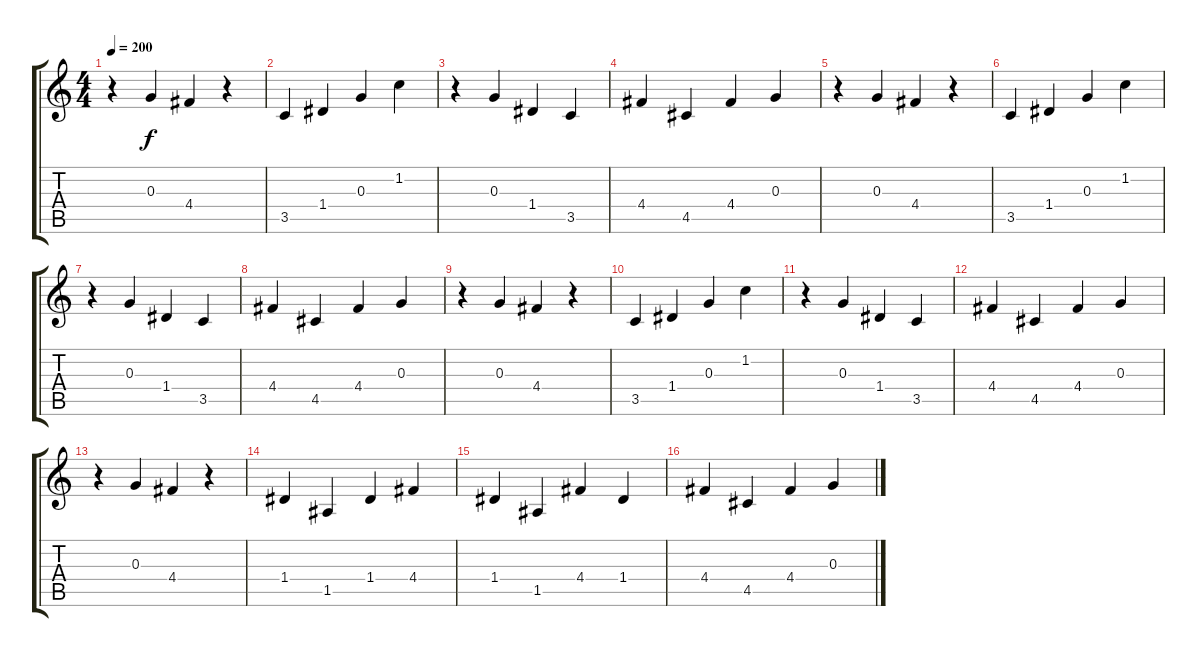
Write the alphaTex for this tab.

\track "" {instrument electricguitarclean}
\staff {score tabs}
\tuning (E4 B3 G3 D3 A2 E2) {hide}
\ts (4 4)
\tempo 200
\clef g2
\ks c
r.4{dy f} 0.3.4 4.4.4 r.4 |
3.5.4 1.4.4 0.3.4 1.2.4 |
r.4 0.3.4 1.4.4 3.5.4 |
4.4.4 4.5.4 4.4.4 0.3.4 |
r.4 0.3.4 4.4.4 r.4 |
3.5.4 1.4.4 0.3.4 1.2.4 |
r.4 0.3.4 1.4.4 3.5.4 |
4.4.4 4.5.4 4.4.4 0.3.4 |
r.4 0.3.4 4.4.4 r.4 |
3.5.4 1.4.4 0.3.4 1.2.4 |
r.4 0.3.4 1.4.4 3.5.4 |
4.4.4 4.5.4 4.4.4 0.3.4 |
r.4 0.3.4 4.4.4 r.4 |
1.4.4 1.5.4 1.4.4 4.4.4 |
1.4.4 1.5.4 4.4.4 1.4.4 |
4.4.4 4.5.4 4.4.4 0.3.4
